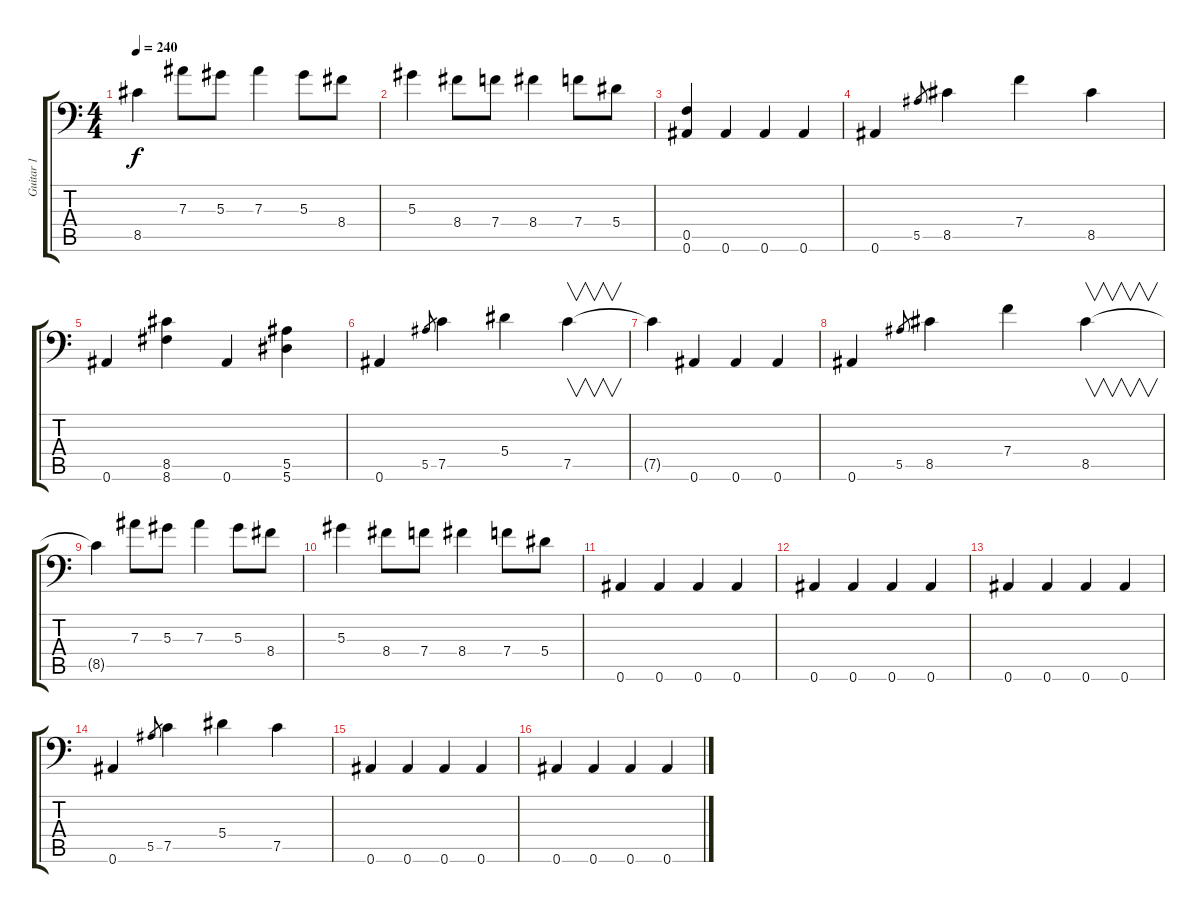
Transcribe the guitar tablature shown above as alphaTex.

\track ("Guitar 1" "Guitar 1") {instrument distortionguitar}
\staff {score tabs}
\tuning (C4 G3 Eb3 Bb2 F2 Bb1) {hide}
\ts (4 4)
\tempo 240
\clef f4
\ks c
8.5{t}.4{dy f} 7.3.8 5.3.8 7.3.4 5.3.8 8.4.8 |
5.3.4 8.4.8 7.4.8 8.4.4 7.4.8 5.4.8 |
(0.5 0.6).4 0.6.4 0.6.4 0.6.4 |
0.6.4 5.5.8{gr} 8.5.4 7.4.4 8.5.4 |
0.6.4 (8.5 8.6).4 0.6.4 (5.5 5.6).4 |
0.6.4 5.5.8{gr} 7.5.4 5.4.4 7.5.4{v} |
7.5{t}.4 0.6.4 0.6.4 0.6.4 |
0.6.4 5.5.8{gr} 8.5.4 7.4.4 8.5.4{v} |
8.5{t}.4 7.3.8 5.3.8 7.3.4 5.3.8 8.4.8 |
5.3.4 8.4.8 7.4.8 8.4.4 7.4.8 5.4.8 |
0.6.4 0.6.4 0.6.4 0.6.4 |
0.6.4 0.6.4 0.6.4 0.6.4 |
0.6.4 0.6.4 0.6.4 0.6.4 |
0.6.4 5.5.8{gr} 7.5.4 5.4.4 7.5.4 |
0.6.4 0.6.4 0.6.4 0.6.4 |
0.6.4 0.6.4 0.6.4 0.6.4
